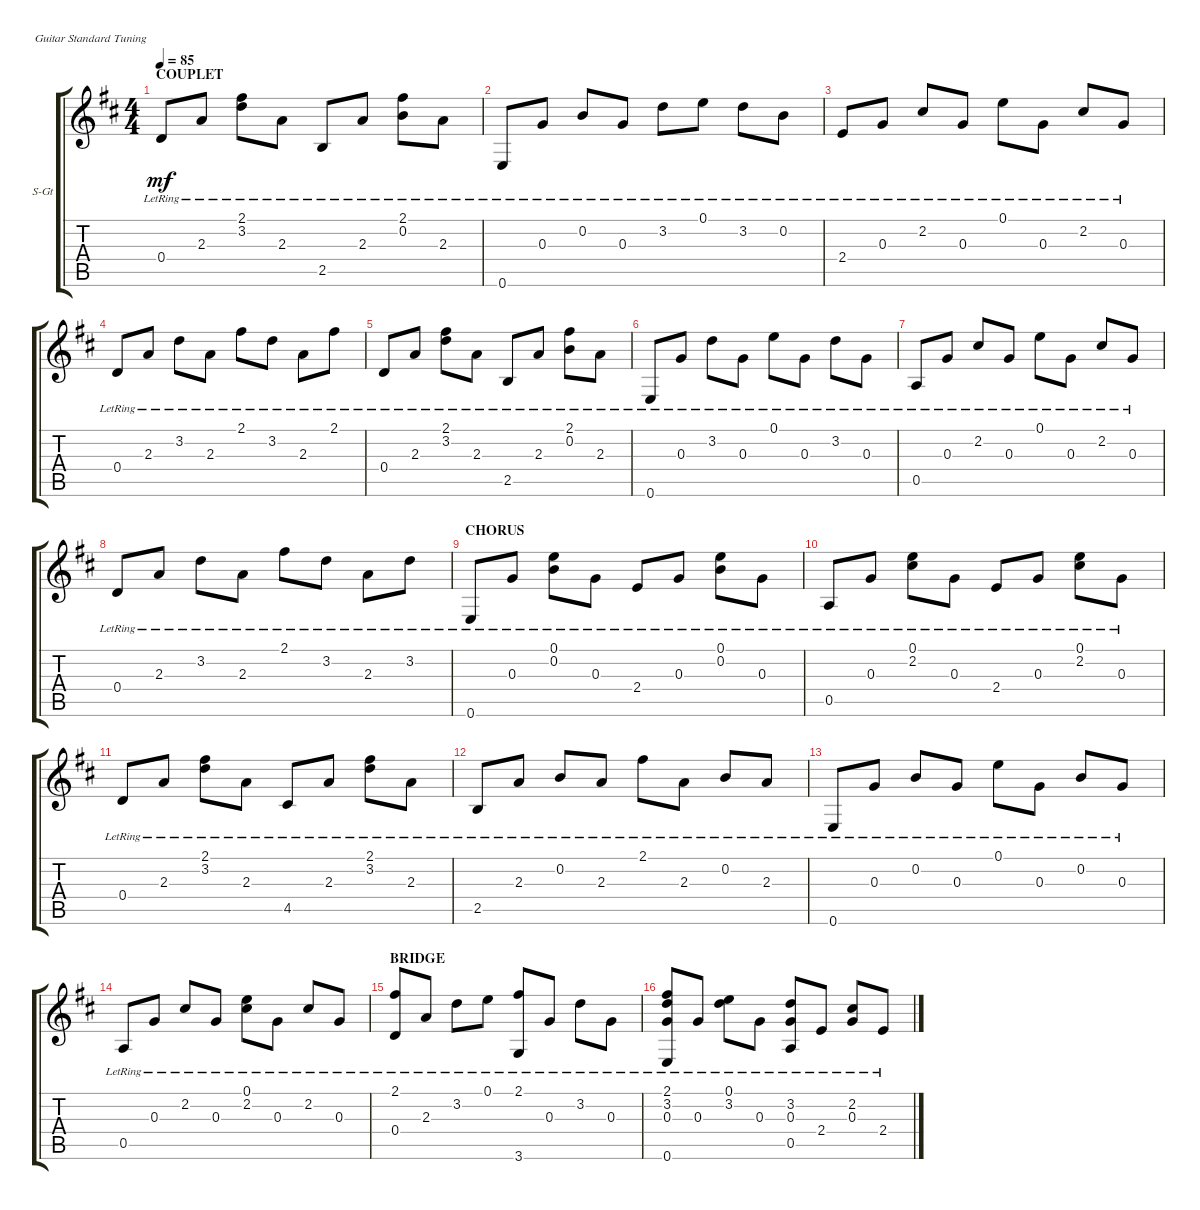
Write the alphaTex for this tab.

\defaultSystemsLayout 4
\bracketExtendMode groupsimilarinstruments
\firstSystemTrackNameOrientation horizontal
\otherSystemsTrackNameOrientation horizontal
\track ("Steel Guitar" "S-Gt") {instrument acousticguitarsteel}
\staff {score tabs}
\tuning (E4 B3 G3 D3 A2 E2)
\ts (4 4)
\section ("" "COUPLET")
\tempo 85
\clef g2
\ks d
0.4{lr}.8{dy mf instrument acousticguitarsteel} 2.3{lr}.8 (3.2{lr} 2.1{lr}).8 2.3{lr}.8 2.5{lr}.8 2.3{lr}.8 (0.2{lr} 2.1{lr}).8 2.3{lr}.8 |
0.6{lr}.8 0.3{lr}.8 0.2{lr}.8 0.3{lr}.8 3.2{lr}.8 0.1{lr}.8 3.2{lr}.8 0.2{lr}.8 |
2.4{lr}.8 0.3{lr}.8 2.2{lr}.8 0.3{lr}.8 0.1{lr}.8 0.3{lr}.8 2.2{lr}.8 0.3{lr}.8 |
0.4{lr}.8 2.3{lr}.8 3.2{lr}.8 2.3{lr}.8 2.1{lr}.8 3.2{lr}.8 2.3{lr}.8 2.1{lr}.8 |
0.4{lr}.8 2.3{lr}.8 (3.2{lr} 2.1{lr}).8 2.3{lr}.8 2.5{lr}.8 2.3{lr}.8 (0.2{lr} 2.1{lr}).8 2.3{lr}.8 |
0.6{lr}.8 0.3{lr}.8 3.2{lr}.8 0.3{lr}.8 0.1{lr}.8 0.3{lr}.8 3.2{lr}.8 0.3{lr}.8 |
0.5{lr}.8 0.3{lr}.8 2.2{lr}.8 0.3{lr}.8 0.1{lr}.8 0.3{lr}.8 2.2{lr}.8 0.3{lr}.8 |
0.4{lr}.8 2.3{lr}.8 3.2{lr}.8 2.3{lr}.8 2.1{lr}.8 3.2{lr}.8 2.3{lr}.8 3.2{lr}.8 |
\section ("" "CHORUS")
0.6{lr}.8 0.3{lr}.8 (0.2{lr} 0.1{lr}).8 0.3{lr}.8 2.4{lr}.8 0.3{lr}.8 (0.2{lr} 0.1{lr}).8 0.3{lr}.8 |
0.5{lr}.8 0.3{lr}.8 (2.2{lr} 0.1{lr}).8 0.3{lr}.8 2.4{lr}.8 0.3{lr}.8 (2.2{lr} 0.1{lr}).8 0.3{lr}.8 |
0.4{lr}.8 2.3{lr}.8 (3.2{lr} 2.1{lr}).8 2.3{lr}.8 4.5{lr}.8 2.3{lr}.8 (3.2{lr} 2.1{lr}).8 2.3{lr}.8 |
2.5{lr}.8 2.3{lr}.8 0.2{lr}.8 2.3{lr}.8 2.1{lr}.8 2.3{lr}.8 0.2{lr}.8 2.3{lr}.8 |
0.6{lr}.8 0.3{lr}.8 0.2{lr}.8 0.3{lr}.8 0.1{lr}.8 0.3{lr}.8 0.2{lr}.8 0.3{lr}.8 |
0.5{lr}.8 0.3{lr}.8 2.2{lr}.8 0.3{lr}.8 (2.2{lr} 0.1{lr}).8 0.3{lr}.8 2.2{lr}.8 0.3{lr}.8 |
\section ("" "BRIDGE")
(2.1{lr} 0.4{lr}).8 2.3{lr}.8 3.2{lr}.8 0.1{lr}.8 (3.6{lr} 2.1{lr}).8 0.3{lr}.8 3.2{lr}.8 0.3{lr}.8 |
(2.1{lr} 3.2{lr} 0.3{lr} 0.6{lr}).8 0.3{lr}.8 (0.1{lr} 3.2{lr}).8 0.3{lr}.8 (0.5{lr} 3.2{lr} 0.3{lr}).8 2.4{lr}.8 (2.2{lr} 0.3).8 2.4{lr}.8
